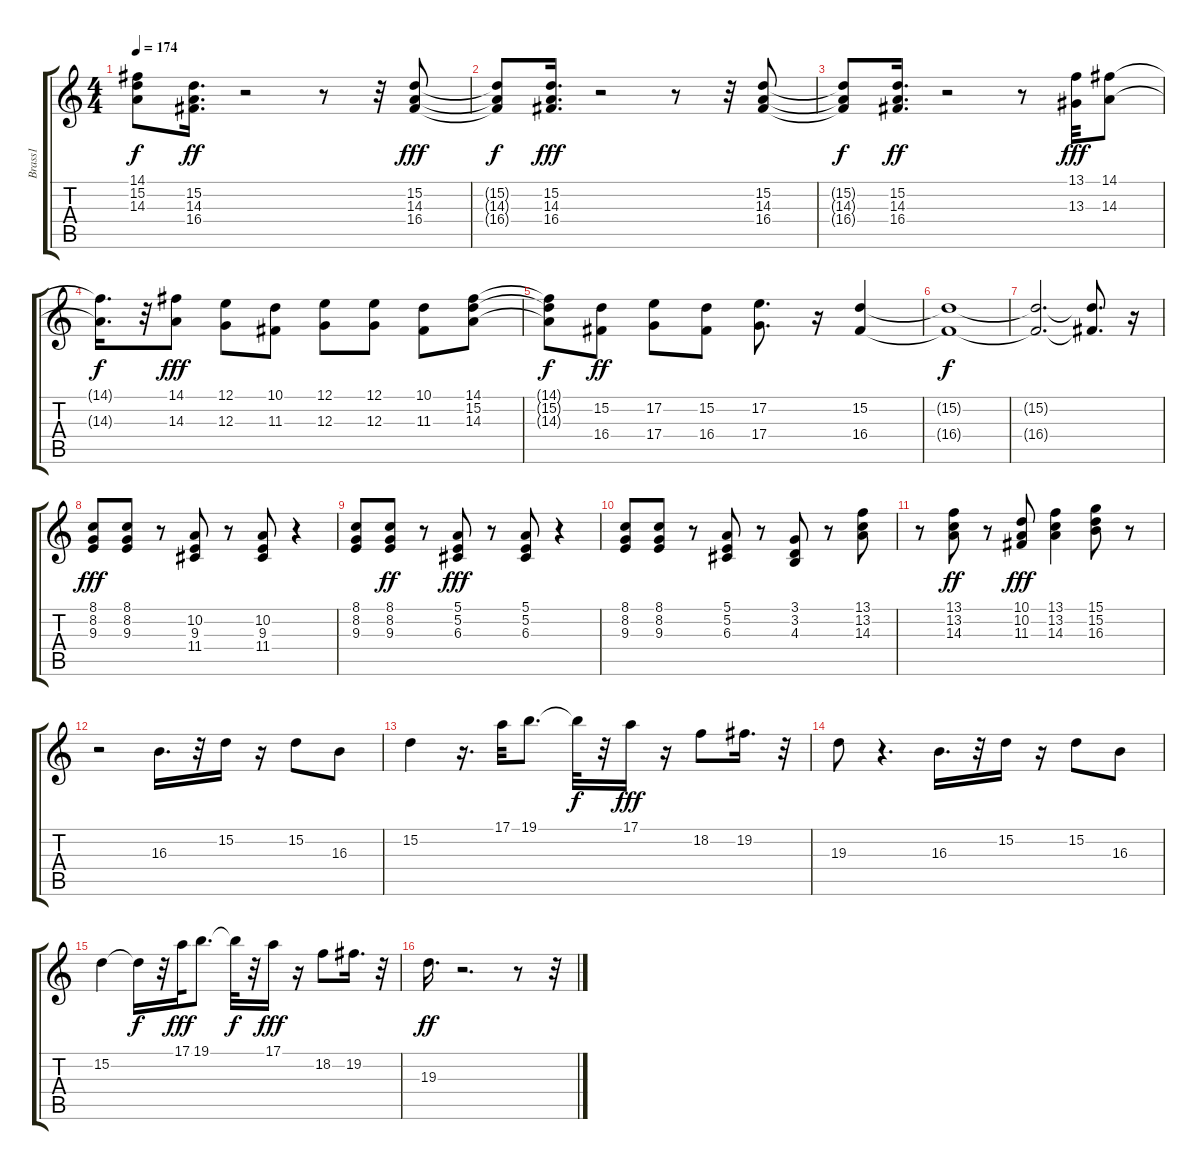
\track ("Brass1" "Brass1") {instrument brasssection}
\staff {score tabs}
\tuning (E4 B3 G3 D3 A2 E2) {hide}
\ts (4 4)
\tempo 174
\clef g2
\ks c
(14.1{t} 15.2{t} 14.3{t}).8{dy f} (15.2 14.3 16.4).16{d dy ff} r.2 r.8 r.32 (15.2 14.3 16.4).8{dy fff} |
(15.2{t} 14.3{t} 16.4{t}).8{dy f} (15.2 14.3 16.4).16{d dy fff} r.2 r.8 r.32 (15.2 14.3 16.4).8 |
(15.2{t} 14.3{t} 16.4{t}).8{dy f} (15.2 14.3 16.4).16{d dy ff} r.2 r.8 (13.1 13.3).32{dy fff} (14.1 14.3).8 |
(14.1{t} 14.3{t}).16{d dy f} r.32 (14.1 14.3).8{dy fff} (12.1 12.3).8 (10.1 11.3).8 (12.1 12.3).8 (12.1 12.3).8 (10.1 11.3).8 (14.1 15.2 14.3).8 |
(14.1{t} 15.2{t} 14.3{t}).8{dy f} (15.2 16.4).8{dy ff} (17.2 17.4).8 (15.2 16.4).8 (17.2 17.4).8{d} r.16 (15.2 16.4).4 |
(15.2{t} 16.4{t}).1{dy f} |
(15.2{t} 16.4{t}).2{d} (15.2{t} 16.4{t}).8{d} r.16 |
(8.1 8.2 9.3).8{dy fff} (8.1 8.2 9.3).8 r.8 (10.2 9.3 11.4).8 r.8 (10.2 9.3 11.4).8 r.4 |
(8.1 8.2 9.3).8 (8.1 8.2 9.3).8{dy ff} r.8 (5.1 5.2 6.3).8{dy fff} r.8 (5.1 5.2 6.3).8 r.4 |
(8.1 8.2 9.3).8 (8.1 8.2 9.3).8 r.8 (5.1 5.2 6.3).8 r.8 (3.1 3.2 4.3).8 r.8 (13.1 13.2 14.3).8 |
r.8 (13.1 13.2 14.3).8{dy ff} r.8 (10.1 10.2 11.3).8{dy fff} (13.1 13.2 14.3).4 (15.1 15.2 16.3).8 r.8 |
r.2 16.3.16{d} r.32 15.2.16 r.16 15.2.8 16.3.8 |
15.2.4 r.16{d} 17.1.32 19.1.8{d} 19.1{t}.32{dy f} r.32 17.1.16{dy fff} r.16 18.2.8 19.2.16{d} r.32 |
19.3.8 r.4{d} 16.3.16{d} r.32 15.2.16 r.16 15.2.8 16.3.8 |
15.2.4 15.2{t}.16{dy f} r.32 17.1.32{dy fff} 19.1.8{d} 19.1{t}.32{dy f} r.32 17.1.16{dy fff} r.16 18.2.8 19.2.16{d} r.32 |
19.3.16{d dy ff} r.2{d} r.8 r.32
